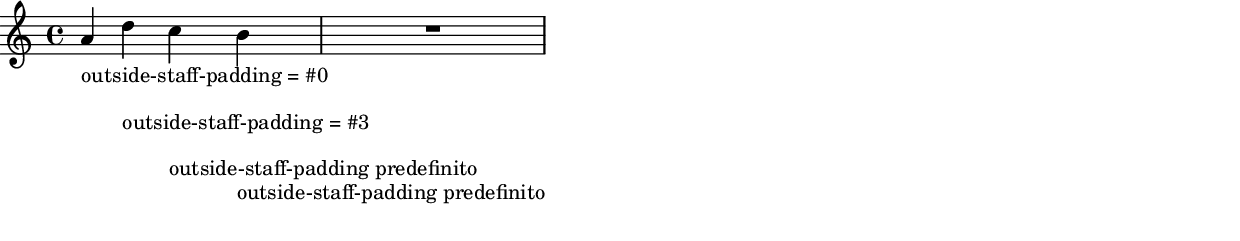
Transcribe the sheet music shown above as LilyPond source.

%% Generated by lilypond-book.py
%% Options: [exampleindent=10.16\mm,indent=0\mm,line-width=160\mm,quote,ragged-right,staffsize=18]
\include "lilypond-book-preamble.ly"


% ****************************************************************
% Start cut-&-pastable-section
% ****************************************************************

#(set-global-staff-size 18)

\paper {
  indent = 0\mm
  line-width = 160\mm
  % offset the left padding, also add 1mm as lilypond creates cropped
  % images with a little space on the right
  line-width = #(- line-width (* mm  3.000000) (* mm 1))
  line-width = 160\mm - 2.0 * 10.16\mm
  % offset the left padding, also add 1mm as lilypond creates cropped
  % images with a little space on the right
  line-width = #(- line-width (* mm  3.000000) (* mm 1))
  ragged-right = ##t
}

\layout {
  
}





% ****************************************************************
% ly snippet:
% ****************************************************************
\sourcefileline 2820
\relative {
  \once \override TextScript.outside-staff-padding = #0
  a'4-"outside-staff-padding = #0"
  \once \override TextScript.outside-staff-padding = #3
  d-"outside-staff-padding = #3"
  c-"outside-staff-padding predefinito"
  b-"outside-staff-padding predefinito"
  R1
}



% ****************************************************************
% end ly snippet
% ****************************************************************
